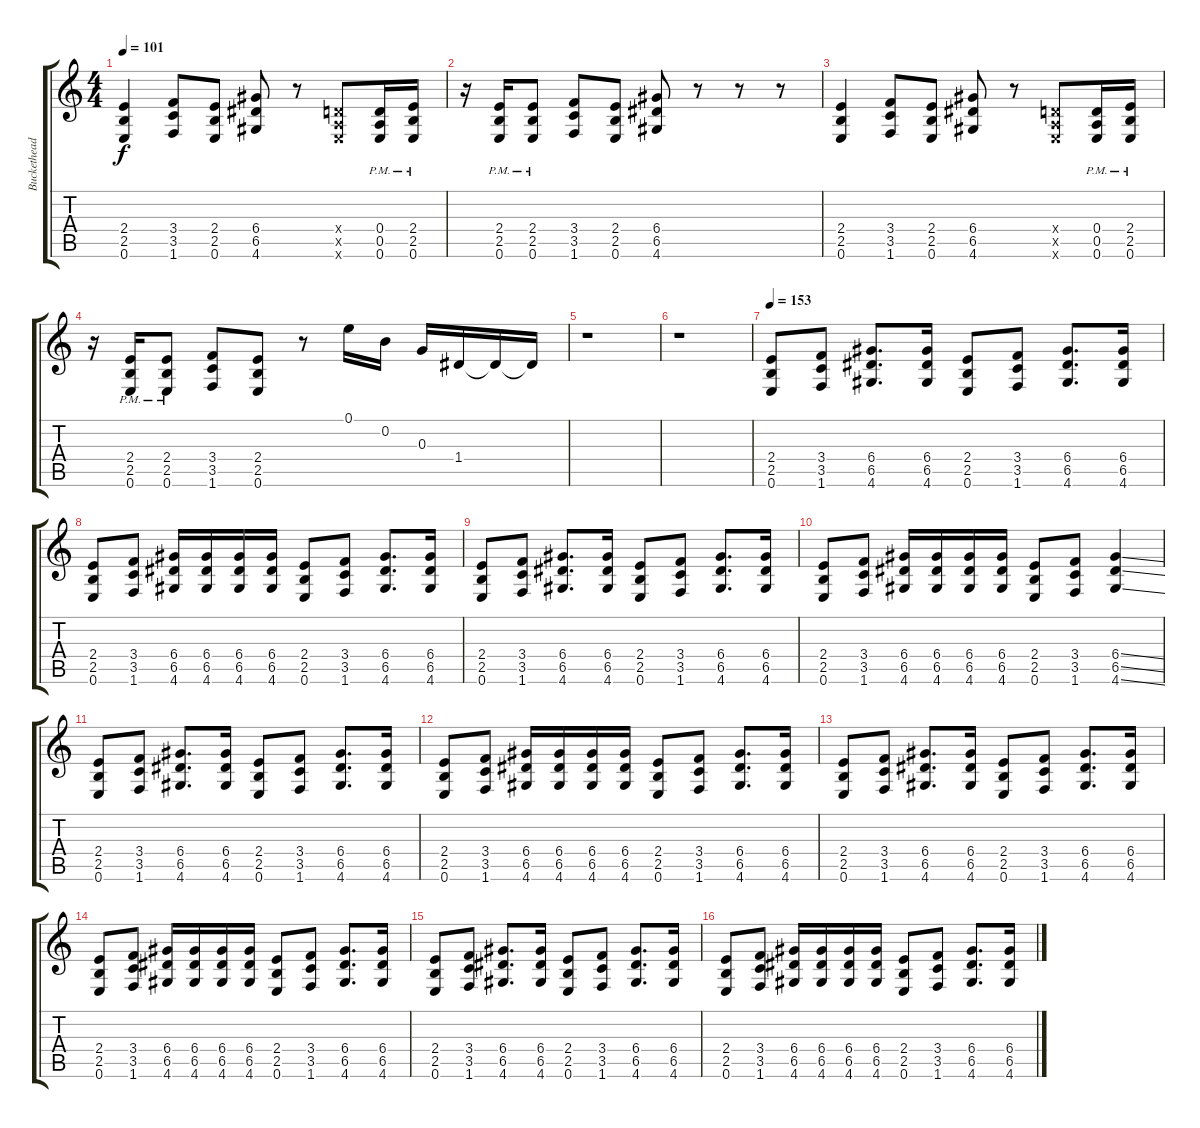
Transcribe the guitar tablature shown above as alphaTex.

\track ("Buckethead" "Buckethead") {instrument overdrivenguitar}
\staff {score tabs}
\tuning (E4 B3 G3 D3 A2 E2) {hide}
\ts (4 4)
\tempo 101
\clef g2
\ks c
(2.4 2.5 0.6).4{dy f} (3.4 3.5 1.6).8 (2.4 2.5 0.6).8 (6.4 6.5 4.6).8 r.8 (0.4{x} 0.5{x} 0.6{x}).8 (0.4{pm} 0.5{pm} 0.6{pm}).16 (2.4{pm} 2.5{pm} 0.6{pm}).16 |
r.16 (2.4{pm} 2.5{pm} 0.6{pm}).16 (2.4{pm} 2.5{pm} 0.6{pm}).8 (3.4 3.5 1.6).8 (2.4 2.5 0.6).8 (6.4 6.5 4.6).8 r.8 r.8 r.8 |
(2.4 2.5 0.6).4 (3.4 3.5 1.6).8 (2.4 2.5 0.6).8 (6.4 6.5 4.6).8 r.8 (0.4{x} 0.5{x} 0.6{x}).8 (0.4{pm} 0.5{pm} 0.6{pm}).16 (2.4{pm} 2.5{pm} 0.6{pm}).16 |
r.16 (2.4{pm} 2.5{pm} 0.6{pm}).16 (2.4{pm} 2.5{pm} 0.6{pm}).8 (3.4 3.5 1.6).8 (2.4 2.5 0.6).8 r.8 0.1.16 0.2.16 0.3.16 1.4.16 1.4{t}.16 1.4{t}.16 |
r.1 |
r.1 |
\tempo 153
(2.4 2.5 0.6).8 (3.4 3.5 1.6).8 (6.4 6.5 4.6).8{d} (6.4 6.5 4.6).16 (2.4 2.5 0.6).8 (3.4 3.5 1.6).8 (6.4 6.5 4.6).8{d} (6.4 6.5 4.6).16 |
(2.4 2.5 0.6).8 (3.4 3.5 1.6).8 (6.4 6.5 4.6).16 (6.4 6.5 4.6).16 (6.4 6.5 4.6).16 (6.4 6.5 4.6).16 (2.4 2.5 0.6).8 (3.4 3.5 1.6).8 (6.4 6.5 4.6).8{d} (6.4 6.5 4.6).16 |
(2.4 2.5 0.6).8 (3.4 3.5 1.6).8 (6.4 6.5 4.6).8{d} (6.4 6.5 4.6).16 (2.4 2.5 0.6).8 (3.4 3.5 1.6).8 (6.4 6.5 4.6).8{d} (6.4 6.5 4.6).16 |
(2.4 2.5 0.6).8 (3.4 3.5 1.6).8 (6.4 6.5 4.6).16 (6.4 6.5 4.6).16 (6.4 6.5 4.6).16 (6.4 6.5 4.6).16 (2.4 2.5 0.6).8 (3.4 3.5 1.6).8 (6.4{ss} 6.5{ss} 4.6{ss}).4 |
(2.4 2.5 0.6).8 (3.4 3.5 1.6).8 (6.4 6.5 4.6).8{d} (6.4 6.5 4.6).16 (2.4 2.5 0.6).8 (3.4 3.5 1.6).8 (6.4 6.5 4.6).8{d} (6.4 6.5 4.6).16 |
(2.4 2.5 0.6).8 (3.4 3.5 1.6).8 (6.4 6.5 4.6).16 (6.4 6.5 4.6).16 (6.4 6.5 4.6).16 (6.4 6.5 4.6).16 (2.4 2.5 0.6).8 (3.4 3.5 1.6).8 (6.4 6.5 4.6).8{d} (6.4 6.5 4.6).16 |
(2.4 2.5 0.6).8 (3.4 3.5 1.6).8 (6.4 6.5 4.6).8{d} (6.4 6.5 4.6).16 (2.4 2.5 0.6).8 (3.4 3.5 1.6).8 (6.4 6.5 4.6).8{d} (6.4 6.5 4.6).16 |
(2.4 2.5 0.6).8 (3.4 3.5 1.6).8 (6.4 6.5 4.6).16 (6.4 6.5 4.6).16 (6.4 6.5 4.6).16 (6.4 6.5 4.6).16 (2.4 2.5 0.6).8 (3.4 3.5 1.6).8 (6.4 6.5 4.6).8{d} (6.4 6.5 4.6).16 |
(2.4 2.5 0.6).8 (3.4 3.5 1.6).8 (6.4 6.5 4.6).8{d} (6.4 6.5 4.6).16 (2.4 2.5 0.6).8 (3.4 3.5 1.6).8 (6.4 6.5 4.6).8{d} (6.4 6.5 4.6).16 |
(2.4 2.5 0.6).8 (3.4 3.5 1.6).8 (6.4 6.5 4.6).16 (6.4 6.5 4.6).16 (6.4 6.5 4.6).16 (6.4 6.5 4.6).16 (2.4 2.5 0.6).8 (3.4 3.5 1.6).8 (6.4 6.5 4.6).8{d} (6.4 6.5 4.6).16
